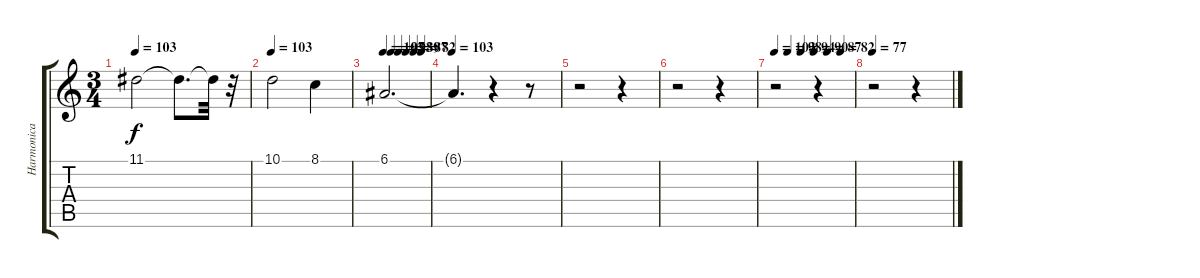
\track ("Harmonica" "Harmonica") {instrument harmonica}
\staff {score tabs}
\tuning (E4 B3 G3 D3 A2 E2) {hide}
\ts (3 4)
\tempo 103
\clef g2
\ks c
11.1.2{dy f} 11.1{t}.8{d} 11.1{t}.32 r.32 |
\tempo 103
10.1.2 8.1.4 |
\tempo 103
\tempo (97 0.16666666666666666)
\tempo (93 0.3333333333333333)
\tempo (89 0.5)
\tempo (87 0.6666666666666666)
\tempo (82 0.8333333333333334)
6.1.2{d} |
\tempo 103
6.1{t}.4{d} r.4 r.8 |
r.2 r.4 |
r.2 r.4 |
\tempo 103
\tempo (98 0.16666666666666666)
\tempo (94 0.3333333333333333)
\tempo (90 0.5)
\tempo (87 0.6666666666666666)
\tempo (82 0.8333333333333334)
r.2 r.4 |
\tempo 77
r.2 r.4
